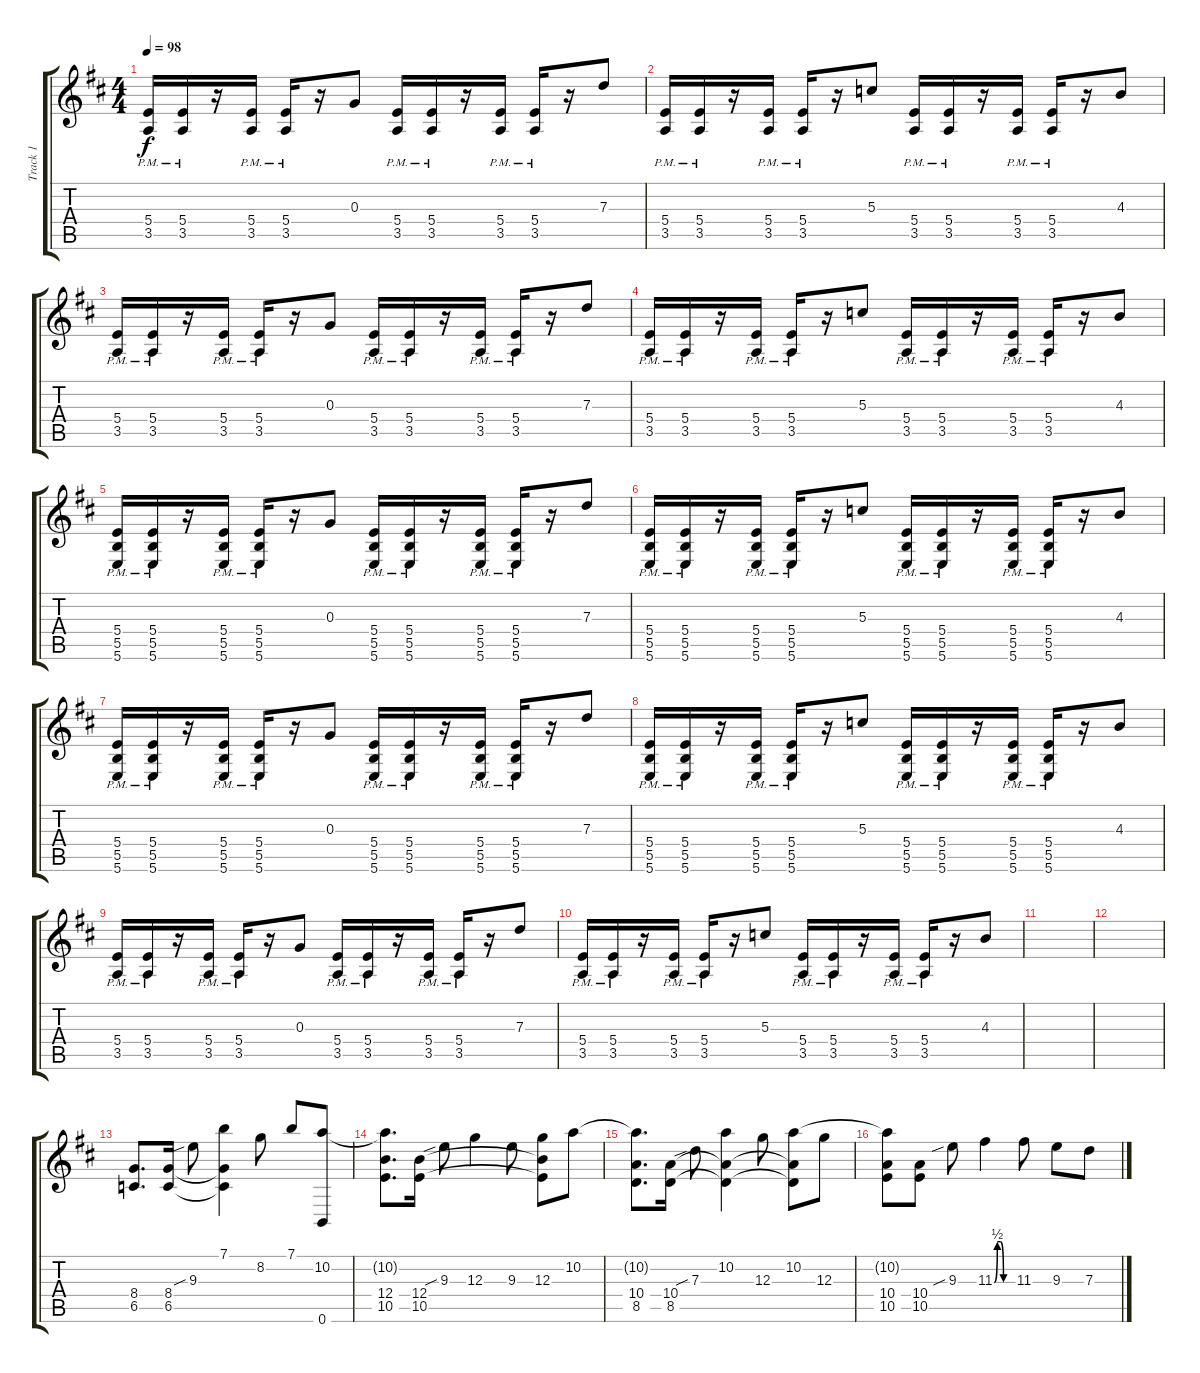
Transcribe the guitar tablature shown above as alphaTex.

\track ("Track 1" "Track 1") {instrument overdrivenguitar}
\staff {score tabs}
\tuning (E4 B3 G3 B2 Gb2 B1) {hide}
\ts (4 4)
\tempo 98
\clef g2
\ks bminor
(5.4{pm} 3.5{pm}).16{dy f} (5.4{pm} 3.5{pm}).16 r.16 (5.4{pm} 3.5{pm}).16 (5.4{pm} 3.5{pm}).16 r.16 0.3.8 (5.4{pm} 3.5{pm}).16 (5.4{pm} 3.5{pm}).16 r.16 (5.4{pm} 3.5{pm}).16 (5.4{pm} 3.5{pm}).16 r.16 7.3.8 |
(5.4{pm} 3.5{pm}).16 (5.4{pm} 3.5{pm}).16 r.16 (5.4{pm} 3.5{pm}).16 (5.4{pm} 3.5{pm}).16 r.16 5.3.8 (5.4{pm} 3.5{pm}).16 (5.4{pm} 3.5{pm}).16 r.16 (5.4{pm} 3.5{pm}).16 (5.4{pm} 3.5{pm}).16 r.16 4.3.8 |
(5.4{pm} 3.5{pm}).16 (5.4{pm} 3.5{pm}).16 r.16 (5.4{pm} 3.5{pm}).16 (5.4{pm} 3.5{pm}).16 r.16 0.3.8 (5.4{pm} 3.5{pm}).16 (5.4{pm} 3.5{pm}).16 r.16 (5.4{pm} 3.5{pm}).16 (5.4{pm} 3.5{pm}).16 r.16 7.3.8 |
(5.4{pm} 3.5{pm}).16 (5.4{pm} 3.5{pm}).16 r.16 (5.4{pm} 3.5{pm}).16 (5.4{pm} 3.5{pm}).16 r.16 5.3.8 (5.4{pm} 3.5{pm}).16 (5.4{pm} 3.5{pm}).16 r.16 (5.4{pm} 3.5{pm}).16 (5.4{pm} 3.5{pm}).16 r.16 4.3.8 |
(5.4{pm} 5.5{pm} 5.6{pm}).16 (5.4{pm} 5.5{pm} 5.6{pm}).16 r.16 (5.4{pm} 5.5{pm} 5.6{pm}).16 (5.4{pm} 5.5{pm} 5.6{pm}).16 r.16 0.3.8 (5.4{pm} 5.5{pm} 5.6{pm}).16 (5.4{pm} 5.5{pm} 5.6{pm}).16 r.16 (5.4{pm} 5.5{pm} 5.6{pm}).16 (5.4{pm} 5.5{pm} 5.6{pm}).16 r.16 7.3.8 |
(5.4{pm} 5.5{pm} 5.6{pm}).16 (5.4{pm} 5.5{pm} 5.6{pm}).16 r.16 (5.4{pm} 5.5{pm} 5.6{pm}).16 (5.4{pm} 5.5{pm} 5.6{pm}).16 r.16 5.3.8 (5.4{pm} 5.5{pm} 5.6{pm}).16 (5.4{pm} 5.5{pm} 5.6{pm}).16 r.16 (5.4{pm} 5.5{pm} 5.6{pm}).16 (5.4{pm} 5.5{pm} 5.6{pm}).16 r.16 4.3.8 |
(5.4{pm} 5.5{pm} 5.6{pm}).16 (5.4{pm} 5.5{pm} 5.6{pm}).16 r.16 (5.4{pm} 5.5{pm} 5.6{pm}).16 (5.4{pm} 5.5{pm} 5.6{pm}).16 r.16 0.3.8 (5.4{pm} 5.5{pm} 5.6{pm}).16 (5.4{pm} 5.5{pm} 5.6{pm}).16 r.16 (5.4{pm} 5.5{pm} 5.6{pm}).16 (5.4{pm} 5.5{pm} 5.6{pm}).16 r.16 7.3.8 |
(5.4{pm} 5.5{pm} 5.6{pm}).16 (5.4{pm} 5.5{pm} 5.6{pm}).16 r.16 (5.4{pm} 5.5{pm} 5.6{pm}).16 (5.4{pm} 5.5{pm} 5.6{pm}).16 r.16 5.3.8 (5.4{pm} 5.5{pm} 5.6{pm}).16 (5.4{pm} 5.5{pm} 5.6{pm}).16 r.16 (5.4{pm} 5.5{pm} 5.6{pm}).16 (5.4{pm} 5.5{pm} 5.6{pm}).16 r.16 4.3.8 |
(5.4{pm} 3.5{pm}).16 (5.4{pm} 3.5{pm}).16 r.16 (5.4{pm} 3.5{pm}).16 (5.4{pm} 3.5{pm}).16 r.16 0.3.8 (5.4{pm} 3.5{pm}).16 (5.4{pm} 3.5{pm}).16 r.16 (5.4{pm} 3.5{pm}).16 (5.4{pm} 3.5{pm}).16 r.16 7.3.8 |
(5.4{pm} 3.5{pm}).16 (5.4{pm} 3.5{pm}).16 r.16 (5.4{pm} 3.5{pm}).16 (5.4{pm} 3.5{pm}).16 r.16 5.3.8 (5.4{pm} 3.5{pm}).16 (5.4{pm} 3.5{pm}).16 r.16 (5.4{pm} 3.5{pm}).16 (5.4{pm} 3.5{pm}).16 r.16 4.3.8 |
|
|
(8.4 6.5).8{d} (8.4 6.5).16 9.3{sib}.8 (7.1 8.4{t} 6.5{t}).4 8.2.8 7.1.8 (10.2 0.6).8 |
(10.2{t} 12.4 10.5).8{d} (12.4 10.5).16 9.3{sib}.8 12.3.4 9.3.8 (12.3 12.4{t} 10.5{t}).8 10.2.8 |
(10.2{t} 10.4 8.5).8{d} (10.4 8.5).16 7.3{sib}.8 (10.2 10.4{t} 8.5{t}).4 12.3.8 (10.2 10.4{t} 8.5{t}).8 12.3.8 |
(10.2{t} 10.4 10.5).8 (10.4 10.5).8 9.3{sib}.8 11.3{be (custom 0 0 10 2 20 2 30 0 60 0)}.4 11.3.8 9.3.8 7.3.8
